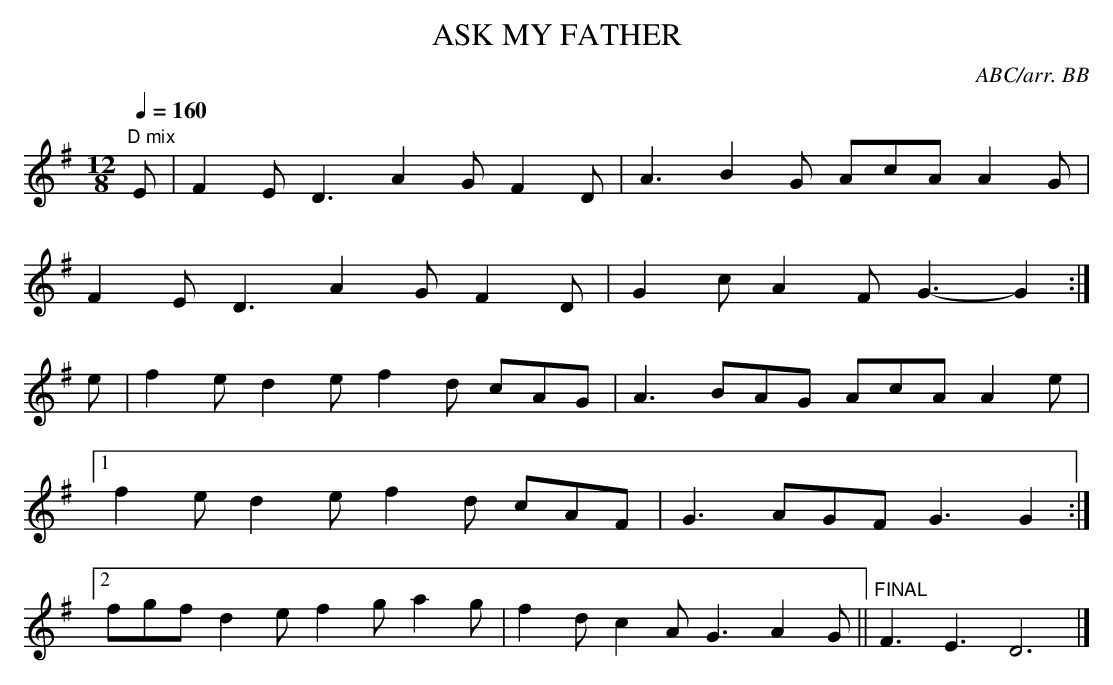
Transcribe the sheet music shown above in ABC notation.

X:1
T:ASK MY FATHER
C:ABC/arr. BB
M:12/8
L:1/8
Q:1/4=160
K:G
"D mix"
E|F2E D3 A2G F2D|A3 B2G AcA A2G|
F2E D3 A2G F2D|G2c A2F G3-G2 :|
e|f2e d2e f2d cAG|A3 BAG AcA A2e|
[1 f2e d2e f2d cAF|G3 AGF G3 G2:|
[2 fgf d2e f2g a2g|f2d c2A G3 A2G||\
"FINAL"F3E3D6|]
